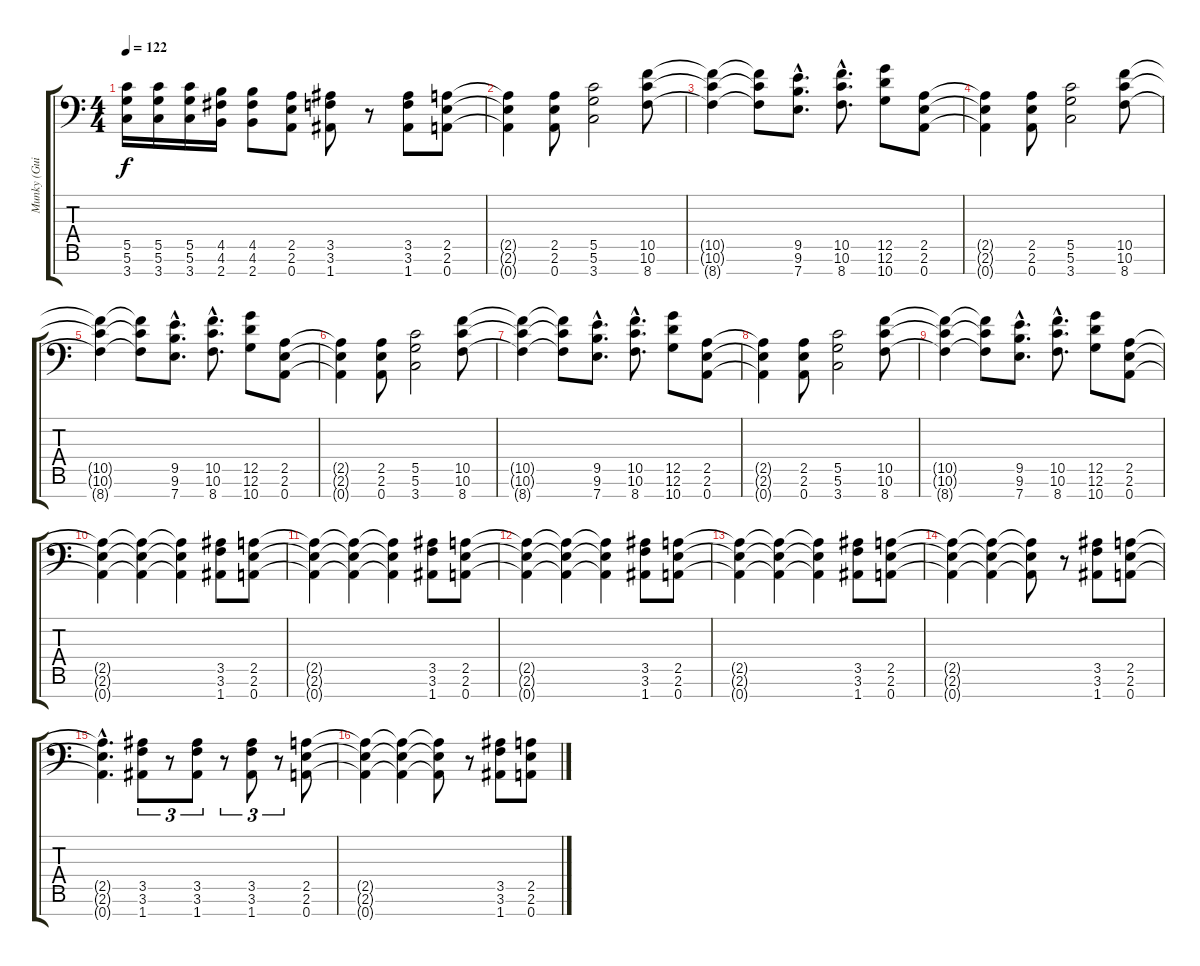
\track ("Munky (Guitar 1)" "Munky (Gui") {instrument distortionguitar}
\staff {score tabs}
\tuning (D4 A3 F3 C3 G2 D2 A1) {hide}
\ts (4 4)
\tempo 122
\clef f4
\ks c
(5.5 5.6 3.7).16{dy f} (5.5 5.6 3.7).16 (5.5 5.6 3.7).16 (4.5 4.6 2.7).16 (4.5 4.6 2.7).8 (2.5 2.6 0.7).8 (3.5 3.6 1.7).8 r.8 (3.5 3.6 1.7).8 (2.5 2.6 0.7).8 |
(2.5{t} 2.6{t} 0.7{t}).4 (2.5 2.6 0.7).8 (5.5 5.6 3.7).2 (10.5 10.6 8.7).8 |
(10.5{t} 10.6{t} 8.7{t}).4 (10.5{t} 10.6{t} 8.7{t}).8 (9.5{hac} 9.6{hac} 7.7{hac}).8{d} (10.5{hac} 10.6{hac} 8.7{hac}).8{d} (12.5 12.6 10.7).8 (2.5 2.6 0.7).8 |
(2.5{t} 2.6{t} 0.7{t}).4 (2.5 2.6 0.7).8 (5.5 5.6 3.7).2 (10.5 10.6 8.7).8 |
(10.5{t} 10.6{t} 8.7{t}).4 (10.5{t} 10.6{t} 8.7{t}).8 (9.5{hac} 9.6{hac} 7.7{hac}).8{d} (10.5{hac} 10.6{hac} 8.7{hac}).8{d} (12.5 12.6 10.7).8 (2.5 2.6 0.7).8 |
(2.5{t} 2.6{t} 0.7{t}).4 (2.5 2.6 0.7).8 (5.5 5.6 3.7).2 (10.5 10.6 8.7).8 |
(10.5{t} 10.6{t} 8.7{t}).4 (10.5{t} 10.6{t} 8.7{t}).8 (9.5{hac} 9.6{hac} 7.7{hac}).8{d} (10.5{hac} 10.6{hac} 8.7{hac}).8{d} (12.5 12.6 10.7).8 (2.5 2.6 0.7).8 |
(2.5{t} 2.6{t} 0.7{t}).4 (2.5 2.6 0.7).8 (5.5 5.6 3.7).2 (10.5 10.6 8.7).8 |
(10.5{t} 10.6{t} 8.7{t}).4 (10.5{t} 10.6{t} 8.7{t}).8 (9.5{hac} 9.6{hac} 7.7{hac}).8{d} (10.5{hac} 10.6{hac} 8.7{hac}).8{d} (12.5 12.6 10.7).8 (2.5 2.6 0.7).8 |
(2.5{t} 2.6{t} 0.7{t}).4 (2.5{t} 2.6{t} 0.7{t}).4 (2.5{t} 2.6{t} 0.7{t}).4 (3.5 3.6 1.7).8 (2.5 2.6 0.7).8 |
(2.5{t} 2.6{t} 0.7{t}).4 (2.5{t} 2.6{t} 0.7{t}).4 (2.5{t} 2.6{t} 0.7{t}).4 (3.5 3.6 1.7).8 (2.5 2.6 0.7).8 |
(2.5{t} 2.6{t} 0.7{t}).4 (2.5{t} 2.6{t} 0.7{t}).4 (2.5{t} 2.6{t} 0.7{t}).4 (3.5 3.6 1.7).8 (2.5 2.6 0.7).8 |
(2.5{t} 2.6{t} 0.7{t}).4 (2.5{t} 2.6{t} 0.7{t}).4 (2.5{t} 2.6{t} 0.7{t}).4 (3.5 3.6 1.7).8 (2.5 2.6 0.7).8 |
(2.5{t} 2.6{t} 0.7{t}).4 (2.5{t} 2.6{t} 0.7{t}).4 (2.5{t} 2.6{t} 0.7{t}).8 r.8 (3.5 3.6 1.7).8 (2.5 2.6 0.7).8 |
(2.5{hac t} 2.6{hac t} 0.7{hac t}).4{d} (3.5 3.6 1.7).8{tu (3 2)} r.8{tu (3 2)} (3.5 3.6 1.7).8{tu (3 2)} r.8{tu (3 2)} (3.5 3.6 1.7).8{tu (3 2)} r.8{tu (3 2)} (2.5 2.6 0.7).8 |
(2.5{t} 2.6{t} 0.7{t}).4 (2.5{t} 2.6{t} 0.7{t}).4 (2.5{t} 2.6{t} 0.7{t}).8 r.8 (3.5 3.6 1.7).8 (2.5 2.6 0.7).8
